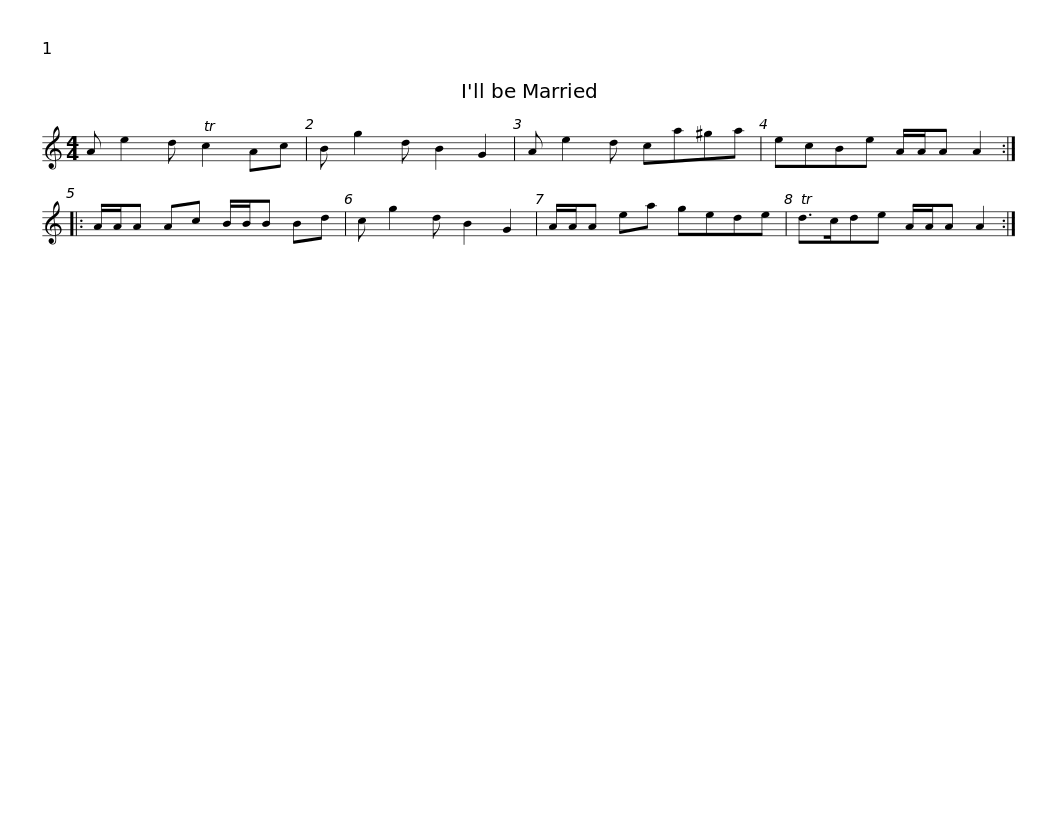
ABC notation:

X:1
L:1/8
M:4/4
I:linebreak $
K:C
V:1 treble
V:1
 A e2 d Tc2 Ac | B g2 d B2 G2 | A e2 d ca^ga | ecBe A/A/A A2 :: A/A/A Ac B/B/B Bd | %5
 c g2 d B2 G2 |$ A/A/A ea gede | Td>cde A/A/A A2 :| %8
